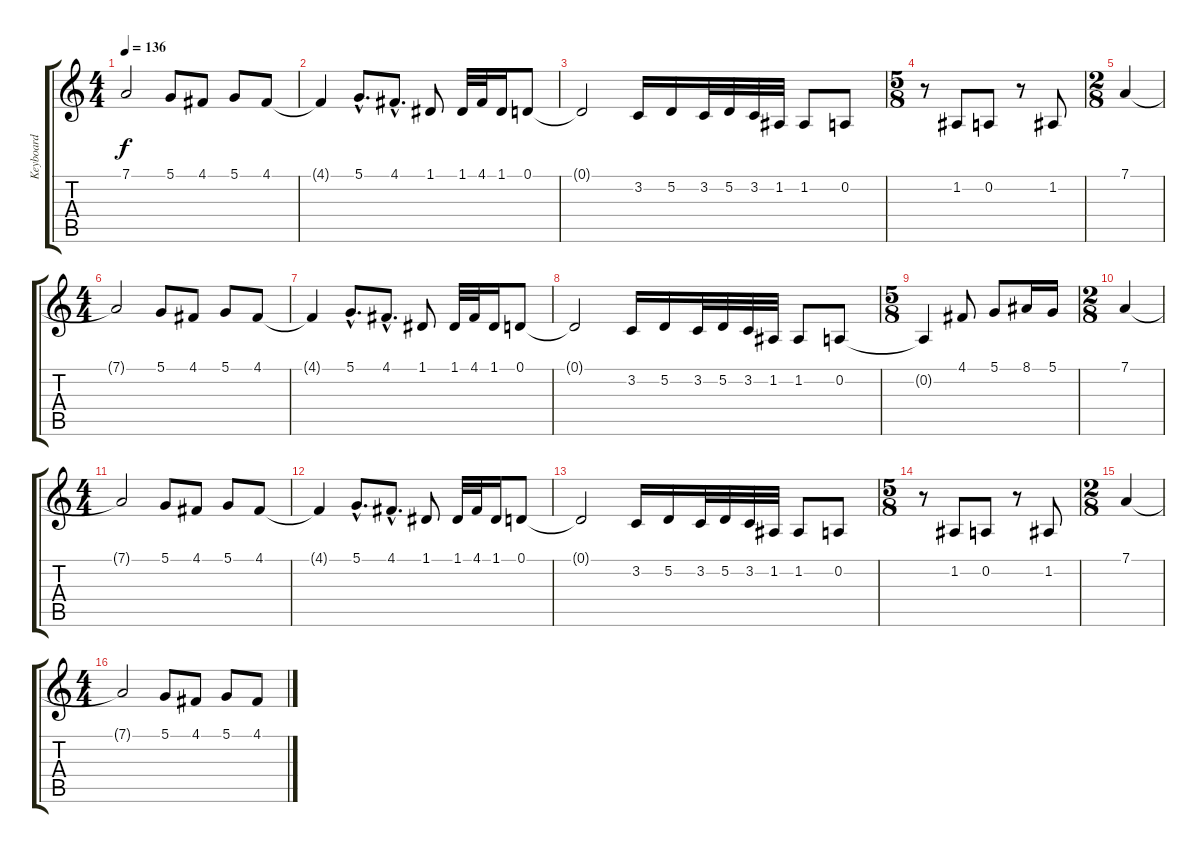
\track ("Keyboard" "Keyboard") {instrument stringensemble1}
\staff {score tabs}
\tuning (D4 A3 F3 C3 G2 D2) {hide}
\ts (4 4)
\tempo 136
\clef g2
\ks c
7.1{t}.2{dy f} 5.1.8 4.1.8 5.1.8 4.1.8 |
4.1{t}.4 5.1{hac}.8{d} 4.1{hac}.8{d} 1.1.8 1.1.32 4.1.32 1.1.16 0.1.8 |
0.1{t}.2 3.2.16 5.2.16 3.2.32 5.2.32 3.2.32 1.2.32 1.2.8 0.2.8 |
\ts (5 8)
r.8 1.2.8 0.2.8 r.8 1.2.8 |
\ts (2 8)
7.1.4 |
\ts (4 4)
7.1{t}.2 5.1.8 4.1.8 5.1.8 4.1.8 |
4.1{t}.4 5.1{hac}.8{d} 4.1{hac}.8{d} 1.1.8 1.1.32 4.1.32 1.1.16 0.1.8 |
0.1{t}.2 3.2.16 5.2.16 3.2.32 5.2.32 3.2.32 1.2.32 1.2.8 0.2.8 |
\ts (5 8)
0.2{t}.4 4.1.8 5.1.8 8.1.16 5.1.16 |
\ts (2 8)
7.1.4 |
\ts (4 4)
7.1{t}.2 5.1.8 4.1.8 5.1.8 4.1.8 |
4.1{t}.4 5.1{hac}.8{d} 4.1{hac}.8{d} 1.1.8 1.1.32 4.1.32 1.1.16 0.1.8 |
0.1{t}.2 3.2.16 5.2.16 3.2.32 5.2.32 3.2.32 1.2.32 1.2.8 0.2.8 |
\ts (5 8)
r.8 1.2.8 0.2.8 r.8 1.2.8 |
\ts (2 8)
7.1.4 |
\ts (4 4)
7.1{t}.2 5.1.8 4.1.8 5.1.8 4.1.8
